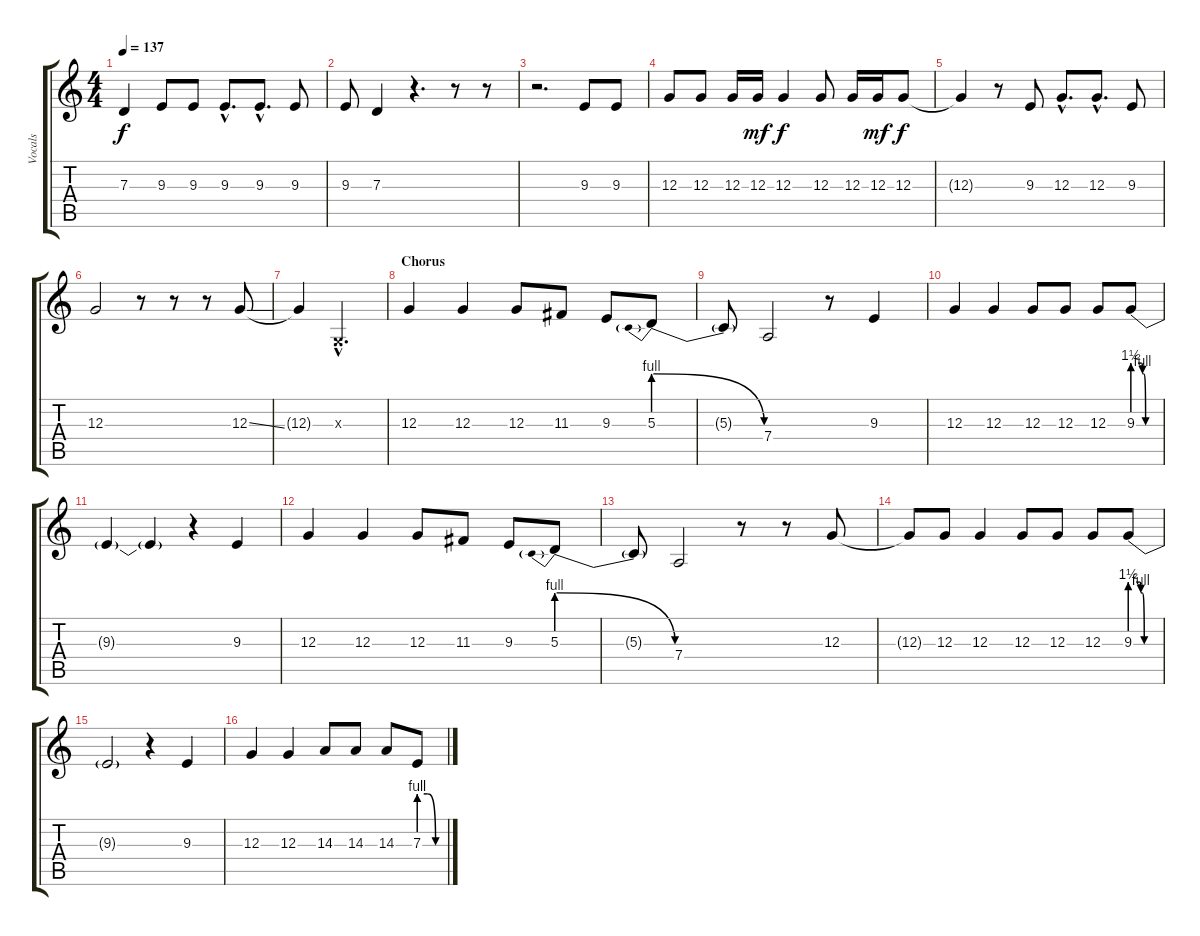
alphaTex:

\track ("Vocals" "Vocals") {instrument baritonesax}
\staff {score tabs}
\tuning (E4 B3 G3 D3 A2 E2) {hide}
\ts (4 4)
\tempo 137
\clef g2
\ks c
7.3{t}.4{dy f} 9.3.8 9.3.8 9.3{hac}.8{d} 9.3{hac}.8{d} 9.3.8 |
9.3.8 7.3.4 r.4{d} r.8 r.8 |
r.2{d} 9.3.8 9.3.8 |
12.3.8 12.3.8 12.3.16 12.3.16{dy mf} 12.3.4{dy f} 12.3.8 12.3.16 12.3.16{dy mf} 12.3.8{dy f} |
12.3{t}.4 r.8 9.3.8 12.3{hac}.8{d} 12.3{hac}.8{d} 9.3.8 |
12.3.2 r.8 r.8 r.8 12.3{ss}.8 |
12.3{t}.4 0.3{hac x}.2{d} |
\section ("" "Chorus")
12.3.4 12.3.4 12.3.8 11.3.8 9.3.8 5.3{be (prebendrelease 0 4 60 0)}.8 |
5.3{t}.8 7.4.2 r.8 9.3.4 |
12.3.4 12.3.4 12.3.8 12.3.8 12.3.8 9.3{be (custom 0 6 20 6 22 4 25 4 29 0 40 0 60 0)}.8 |
9.3{t}.4 9.3{t}.4 r.4 9.3.4 |
12.3.4 12.3.4 12.3.8 11.3.8 9.3.8 5.3{be (prebendrelease 0 4 60 0)}.8 |
5.3{t}.8 7.4.2 r.8 r.8 12.3.8 |
12.3{t}.8 12.3.8 12.3.4 12.3.8 12.3.8 12.3.8 9.3{be (custom 0 6 20 6 22 4 25 4 29 0 40 0 60 0)}.8 |
9.3{t}.2 r.4 9.3.4 |
12.3.4 12.3.4 14.3.8 14.3.8 14.3.8 7.3{be (custom 0 4 20 4 40 0 60 0)}.8
